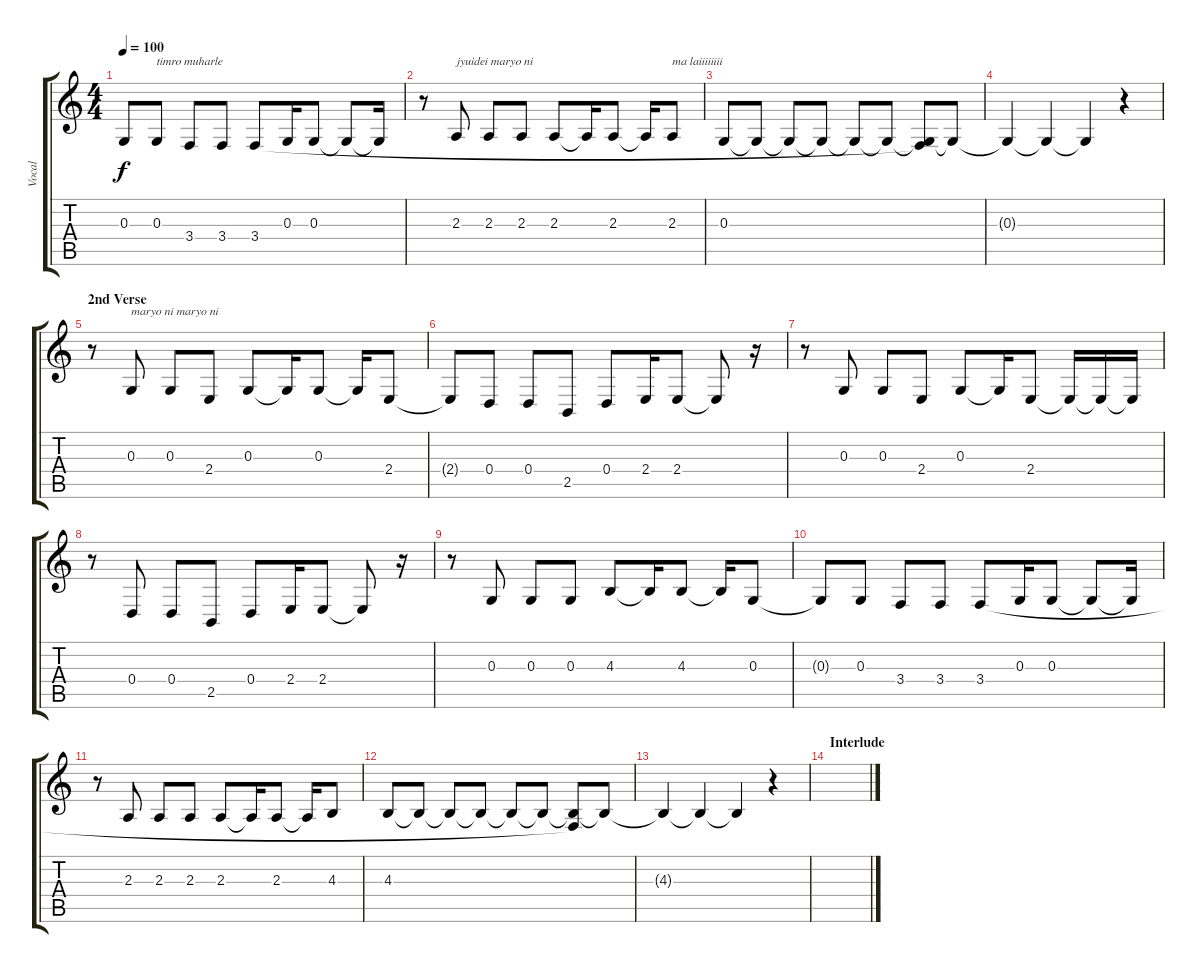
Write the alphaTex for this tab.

\track ("Vocal" "Vocal") {instrument altosax}
\staff {score tabs}
\tuning (E4 B3 G3 D3 A2 E2) {hide}
\ts (4 4)
\tempo 100
\clef g2
\ks c
0.3{t}.8{dy f} 0.3.8{txt "timro muharle"} 3.4.8 3.4.8 3.4.8 0.3.16 0.3.8 0.3{t}.8 0.3{t}.16 |
r.8 2.3.8{txt "jyuidei maryo ni"} 2.3.8 2.3.8 2.3.8 2.3{t}.16 2.3.8 2.3{t}.16 2.3.8{txt "ma laiiiiiiii"} |
0.3.8{volume 5} 0.3{t}.8 0.3{t}.8 0.3{t}.8 0.3{t}.8 0.3{t}.8 (0.3{t} 3.4{t}).8 0.3{t}.8 |
0.3{t}.4 0.3{t}.4 0.3{t}.4 r.4{volume 16} |
\section ("" "2nd Verse")
r.8{volume 16} 0.3.8{txt "maryo ni maryo ni"} 0.3.8 2.4.8 0.3.8 0.3{t}.16 0.3.8 0.3{t}.16 2.4.8 |
2.4{t}.8 0.4.8 0.4.8 2.5.8 0.4.8 2.4.16 2.4.8 2.4{t}.8 r.16 |
r.8 0.3.8 0.3.8 2.4.8 0.3.8 0.3{t}.16 2.4.8 2.4{t}.16 2.4{t}.16 2.4{t}.16 |
r.8 0.4.8 0.4.8 2.5.8 0.4.8 2.4.16 2.4.8 2.4{t}.8 r.16 |
r.8 0.3.8 0.3.8 0.3.8 4.3.8 4.3{t}.16 4.3.8 4.3{t}.16 0.3.8 |
0.3{t}.8 0.3.8 3.4.8 3.4.8 3.4.8 0.3.16 0.3.8 0.3{t}.8 0.3{t}.16 |
r.8 2.3.8 2.3.8 2.3.8 2.3.8 2.3{t}.16 2.3.8 2.3{t}.16 4.3.8 |
4.3.8{volume 4} 4.3{t}.8 4.3{t}.8 4.3{t}.8 4.3{t}.8 4.3{t}.8 (4.3{t} 3.4{t}).8 4.3{t}.8 |
4.3{t}.4 4.3{t}.4 4.3{t}.4 r.4{volume 16} |
\section ("" "Interlude")
